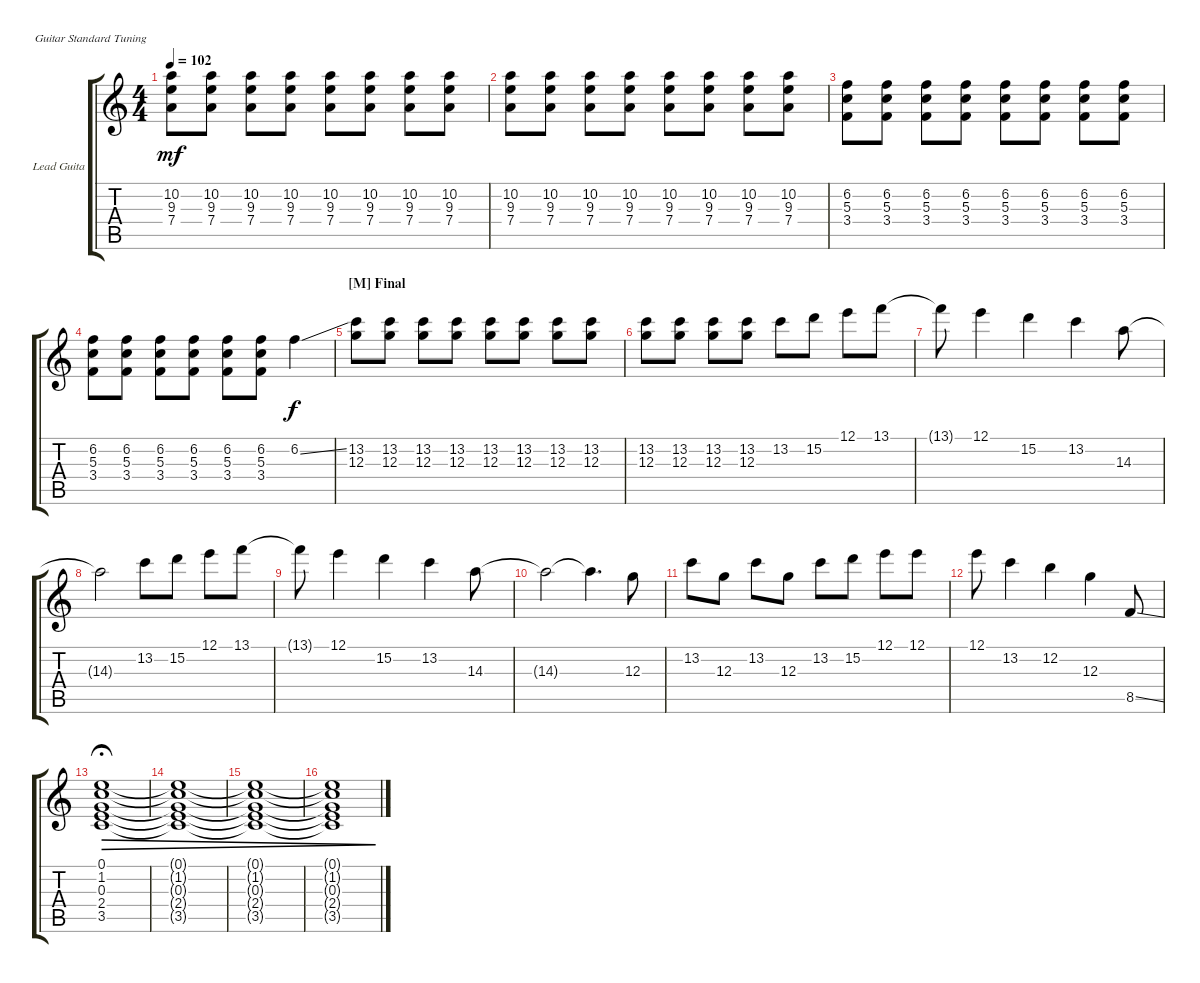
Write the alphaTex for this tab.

\defaultSystemsLayout 4
\bracketExtendMode groupsimilarinstruments
\firstSystemTrackNameOrientation horizontal
\otherSystemsTrackNameOrientation horizontal
\track ("Lead Guitar" "Lead Guita") {instrument electricguitarclean}
\staff {score tabs}
\tuning (E4 B3 G3 D3 A2 E2)
\ts (4 4)
\tempo 102
\clef g2
\ks c
(7.4 9.3 10.2).8{dy mf} (7.4 9.3 10.2).8 (7.4 9.3 10.2).8 (7.4 9.3 10.2).8 (7.4 9.3 10.2).8 (7.4 9.3 10.2).8 (7.4 9.3 10.2).8 (7.4 9.3 10.2).8 |
(7.4 9.3 10.2).8 (7.4 9.3 10.2).8 (7.4 9.3 10.2).8 (7.4 9.3 10.2).8 (7.4 9.3 10.2).8 (7.4 9.3 10.2).8 (7.4 9.3 10.2).8 (7.4 9.3 10.2).8 |
(3.4 5.3 6.2).8 (3.4 5.3 6.2).8 (3.4 5.3 6.2).8 (3.4 5.3 6.2).8 (3.4 5.3 6.2).8 (3.4 5.3 6.2).8 (3.4 5.3 6.2).8 (3.4 5.3 6.2).8 |
(3.4 5.3 6.2).8 (3.4 5.3 6.2).8 (3.4 5.3 6.2).8 (3.4 5.3 6.2).8 (3.4 5.3 6.2).8 (3.4 5.3 6.2).8 6.2{ss}.4{dy f} |
\section ("M" "Final")
(12.3 13.2).8 (12.3 13.2).8 (12.3 13.2).8 (12.3 13.2).8 (12.3 13.2).8 (12.3 13.2).8 (12.3 13.2).8 (12.3 13.2).8 |
(12.3 13.2).8 (12.3 13.2).8 (12.3 13.2).8 (12.3 13.2).8 13.2.8 15.2.8 12.1.8 13.1.8 |
13.1{t}.8 12.1.4 15.2.4 13.2.4 14.3.8 |
14.3{t}.2 13.2.8 15.2.8 12.1.8 13.1.8 |
13.1{t}.8 12.1.4 15.2.4 13.2.4 14.3.8 |
14.3{t}.2 14.3{t}.4{d} 12.3.8 |
13.2.8 12.3.8 13.2.8 12.3.8 13.2.8 15.2.8 12.1.8 12.1.8 |
12.1.8 13.2.4 12.2.4 12.3.4 8.5{ss}.8 |
(3.5 2.4 0.3 1.2 0.1).1{dec fermata (medium 1)} |
(3.5{t} 2.4{t} 0.3{t} 1.2{t} 0.1{t}).1{dec} |
(3.5{t} 2.4{t} 0.3{t} 1.2{t} 0.1{t}).1{dec} |
(3.5{t} 2.4{t} 0.3{t} 1.2{t} 0.1{t}).1{dec}
